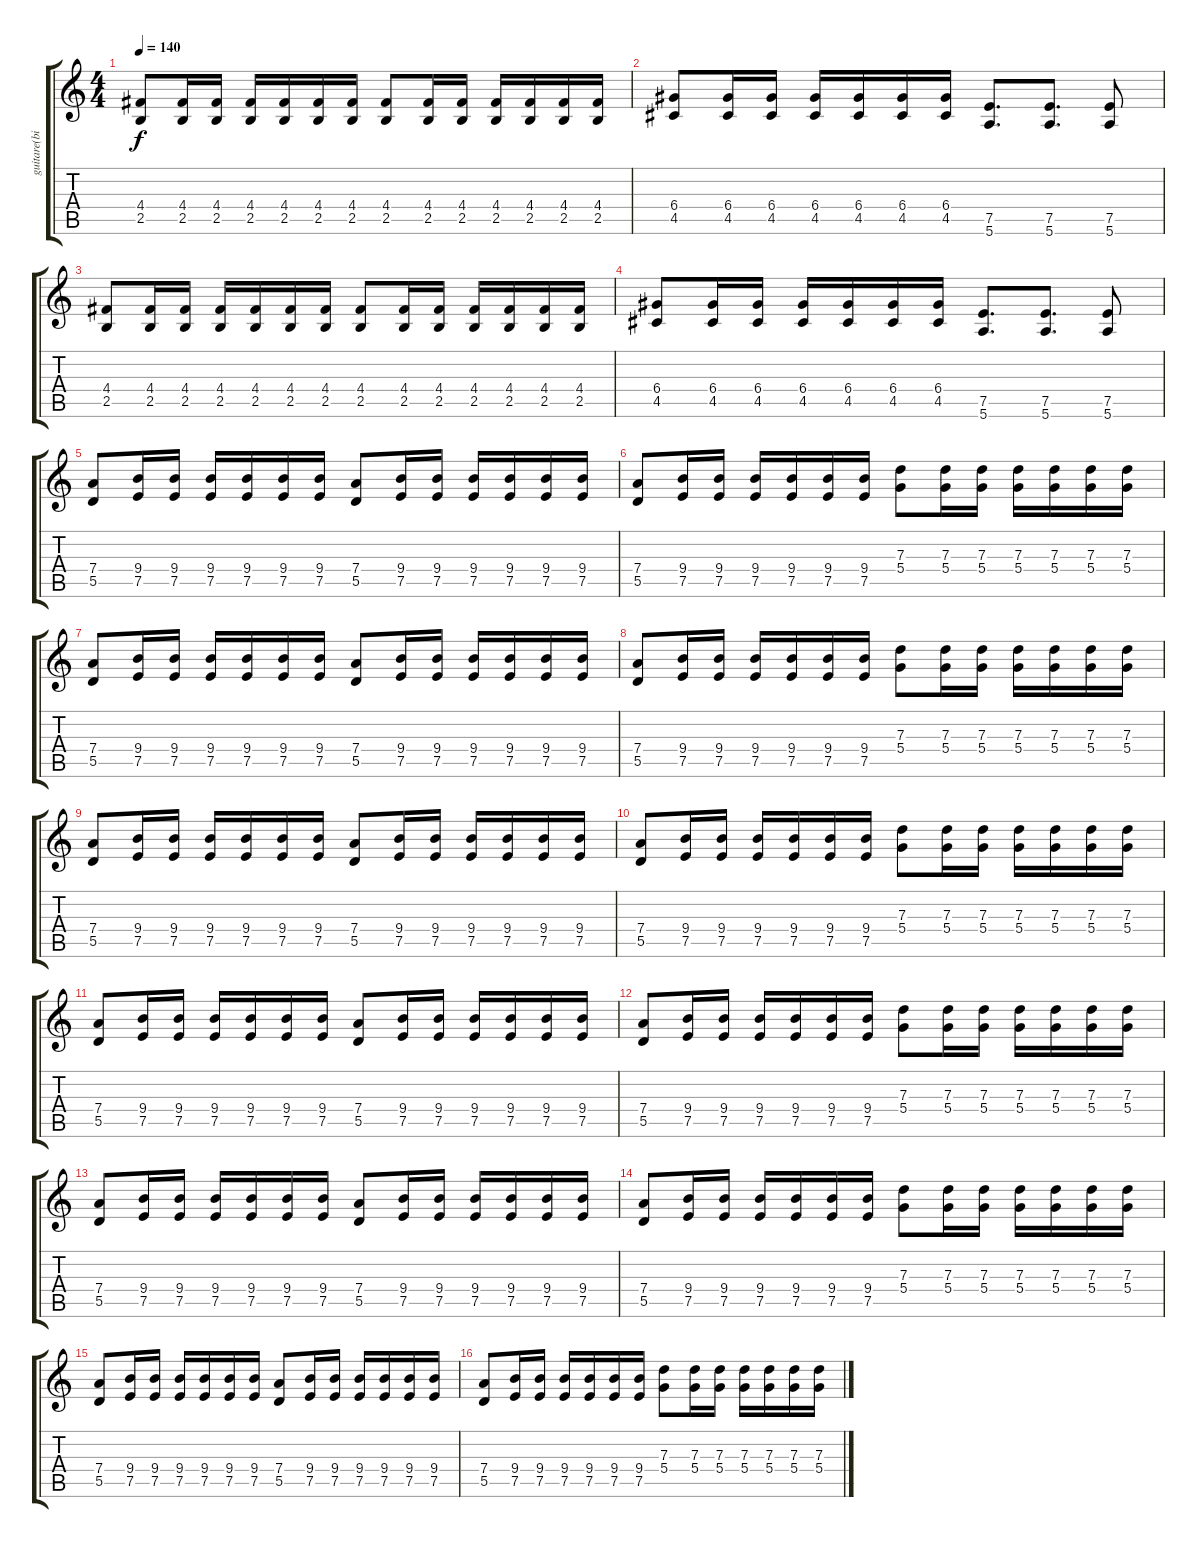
\track ("guitare(big john)" "guitare(bi") {instrument overdrivenguitar}
\staff {score tabs}
\tuning (E4 B3 G3 D3 A2 E2) {hide}
\ts (4 4)
\tempo 140
\clef g2
\ks c
(4.4 2.5).8{dy f} (4.4 2.5).16 (4.4 2.5).16 (4.4 2.5).16 (4.4 2.5).16 (4.4 2.5).16 (4.4 2.5).16 (4.4 2.5).8 (4.4 2.5).16 (4.4 2.5).16 (4.4 2.5).16 (4.4 2.5).16 (4.4 2.5).16 (4.4 2.5).16 |
(6.4 4.5).8 (6.4 4.5).16 (6.4 4.5).16 (6.4 4.5).16 (6.4 4.5).16 (6.4 4.5).16 (6.4 4.5).16 (7.5 5.6).8{d} (7.5 5.6).8{d} (7.5 5.6).8 |
(4.4 2.5).8 (4.4 2.5).16 (4.4 2.5).16 (4.4 2.5).16 (4.4 2.5).16 (4.4 2.5).16 (4.4 2.5).16 (4.4 2.5).8 (4.4 2.5).16 (4.4 2.5).16 (4.4 2.5).16 (4.4 2.5).16 (4.4 2.5).16 (4.4 2.5).16 |
(6.4 4.5).8 (6.4 4.5).16 (6.4 4.5).16 (6.4 4.5).16 (6.4 4.5).16 (6.4 4.5).16 (6.4 4.5).16 (7.5 5.6).8{d} (7.5 5.6).8{d} (7.5 5.6).8 |
(7.4 5.5).8 (9.4 7.5).16 (9.4 7.5).16 (9.4 7.5).16 (9.4 7.5).16 (9.4 7.5).16 (9.4 7.5).16 (7.4 5.5).8 (9.4 7.5).16 (9.4 7.5).16 (9.4 7.5).16 (9.4 7.5).16 (9.4 7.5).16 (9.4 7.5).16 |
(7.4 5.5).8 (9.4 7.5).16 (9.4 7.5).16 (9.4 7.5).16 (9.4 7.5).16 (9.4 7.5).16 (9.4 7.5).16 (7.3 5.4).8 (7.3 5.4).16 (7.3 5.4).16 (7.3 5.4).16 (7.3 5.4).16 (7.3 5.4).16 (7.3 5.4).16 |
(7.4 5.5).8 (9.4 7.5).16 (9.4 7.5).16 (9.4 7.5).16 (9.4 7.5).16 (9.4 7.5).16 (9.4 7.5).16 (7.4 5.5).8 (9.4 7.5).16 (9.4 7.5).16 (9.4 7.5).16 (9.4 7.5).16 (9.4 7.5).16 (9.4 7.5).16 |
(7.4 5.5).8 (9.4 7.5).16 (9.4 7.5).16 (9.4 7.5).16 (9.4 7.5).16 (9.4 7.5).16 (9.4 7.5).16 (7.3 5.4).8 (7.3 5.4).16 (7.3 5.4).16 (7.3 5.4).16 (7.3 5.4).16 (7.3 5.4).16 (7.3 5.4).16 |
(7.4 5.5).8 (9.4 7.5).16 (9.4 7.5).16 (9.4 7.5).16 (9.4 7.5).16 (9.4 7.5).16 (9.4 7.5).16 (7.4 5.5).8 (9.4 7.5).16 (9.4 7.5).16 (9.4 7.5).16 (9.4 7.5).16 (9.4 7.5).16 (9.4 7.5).16 |
(7.4 5.5).8 (9.4 7.5).16 (9.4 7.5).16 (9.4 7.5).16 (9.4 7.5).16 (9.4 7.5).16 (9.4 7.5).16 (7.3 5.4).8 (7.3 5.4).16 (7.3 5.4).16 (7.3 5.4).16 (7.3 5.4).16 (7.3 5.4).16 (7.3 5.4).16 |
(7.4 5.5).8 (9.4 7.5).16 (9.4 7.5).16 (9.4 7.5).16 (9.4 7.5).16 (9.4 7.5).16 (9.4 7.5).16 (7.4 5.5).8 (9.4 7.5).16 (9.4 7.5).16 (9.4 7.5).16 (9.4 7.5).16 (9.4 7.5).16 (9.4 7.5).16 |
(7.4 5.5).8 (9.4 7.5).16 (9.4 7.5).16 (9.4 7.5).16 (9.4 7.5).16 (9.4 7.5).16 (9.4 7.5).16 (7.3 5.4).8 (7.3 5.4).16 (7.3 5.4).16 (7.3 5.4).16 (7.3 5.4).16 (7.3 5.4).16 (7.3 5.4).16 |
(7.4 5.5).8 (9.4 7.5).16 (9.4 7.5).16 (9.4 7.5).16 (9.4 7.5).16 (9.4 7.5).16 (9.4 7.5).16 (7.4 5.5).8 (9.4 7.5).16 (9.4 7.5).16 (9.4 7.5).16 (9.4 7.5).16 (9.4 7.5).16 (9.4 7.5).16 |
(7.4 5.5).8 (9.4 7.5).16 (9.4 7.5).16 (9.4 7.5).16 (9.4 7.5).16 (9.4 7.5).16 (9.4 7.5).16 (7.3 5.4).8 (7.3 5.4).16 (7.3 5.4).16 (7.3 5.4).16 (7.3 5.4).16 (7.3 5.4).16 (7.3 5.4).16 |
(7.4 5.5).8 (9.4 7.5).16 (9.4 7.5).16 (9.4 7.5).16 (9.4 7.5).16 (9.4 7.5).16 (9.4 7.5).16 (7.4 5.5).8 (9.4 7.5).16 (9.4 7.5).16 (9.4 7.5).16 (9.4 7.5).16 (9.4 7.5).16 (9.4 7.5).16 |
(7.4 5.5).8 (9.4 7.5).16 (9.4 7.5).16 (9.4 7.5).16 (9.4 7.5).16 (9.4 7.5).16 (9.4 7.5).16 (7.3 5.4).8 (7.3 5.4).16 (7.3 5.4).16 (7.3 5.4).16 (7.3 5.4).16 (7.3 5.4).16 (7.3 5.4).16
